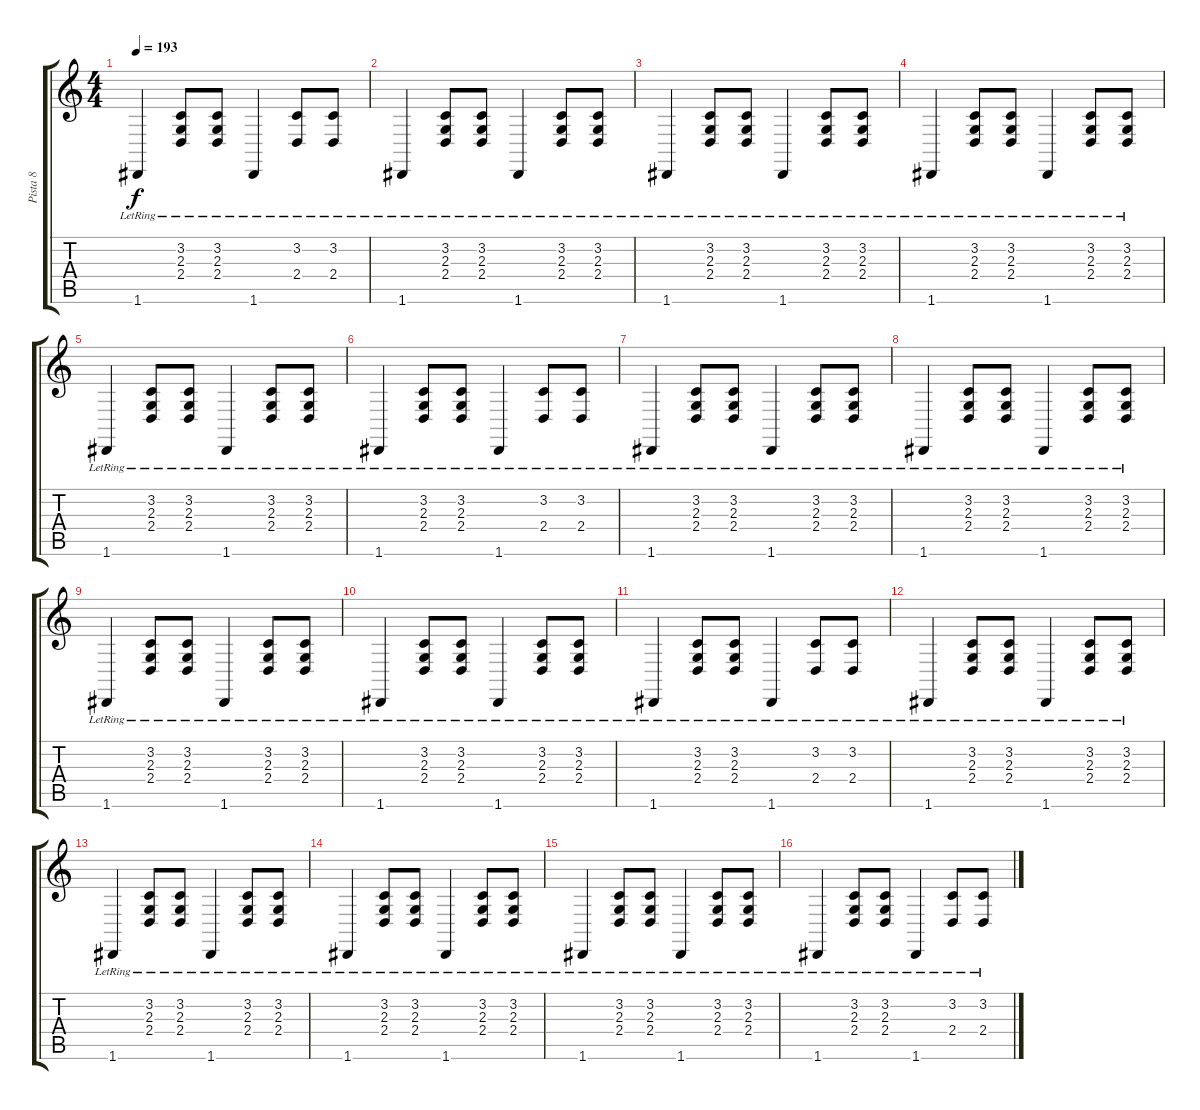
\track ("Pista 8" "Pista 8") {instrument melodictom}
\staff {score tabs}
\tuning (D4 A3 F3 C3 G2 D2) {hide}
\ts (4 4)
\tempo 193
\clef g2
\ks c
1.6{lr}.4{dy f} (3.2{lr} 2.3{lr} 2.4{lr}).8 (3.2{lr} 2.3{lr} 2.4{lr}).8 1.6{lr}.4 (3.2{lr} 2.4{lr}).8 (3.2{lr} 2.4{lr}).8 |
1.6{lr}.4 (3.2{lr} 2.3{lr} 2.4{lr}).8 (3.2{lr} 2.3{lr} 2.4{lr}).8 1.6{lr}.4 (3.2{lr} 2.3{lr} 2.4{lr}).8 (3.2{lr} 2.3{lr} 2.4{lr}).8 |
1.6{lr}.4 (3.2{lr} 2.3{lr} 2.4{lr}).8 (3.2{lr} 2.3{lr} 2.4{lr}).8 1.6{lr}.4 (3.2{lr} 2.3{lr} 2.4{lr}).8 (3.2{lr} 2.3{lr} 2.4{lr}).8 |
1.6{lr}.4 (3.2{lr} 2.3{lr} 2.4{lr}).8 (3.2{lr} 2.3{lr} 2.4{lr}).8 1.6{lr}.4 (3.2{lr} 2.3{lr} 2.4{lr}).8 (3.2{lr} 2.3{lr} 2.4{lr}).8 |
1.6{lr}.4 (3.2{lr} 2.3{lr} 2.4{lr}).8 (3.2{lr} 2.3{lr} 2.4{lr}).8 1.6{lr}.4 (3.2{lr} 2.3{lr} 2.4{lr}).8 (3.2{lr} 2.3{lr} 2.4{lr}).8 |
1.6{lr}.4 (3.2{lr} 2.3{lr} 2.4{lr}).8 (3.2{lr} 2.3{lr} 2.4{lr}).8 1.6{lr}.4 (3.2{lr} 2.4{lr}).8 (3.2{lr} 2.4{lr}).8 |
1.6{lr}.4 (3.2{lr} 2.3{lr} 2.4{lr}).8 (3.2{lr} 2.3{lr} 2.4{lr}).8 1.6{lr}.4 (3.2{lr} 2.3{lr} 2.4{lr}).8 (3.2{lr} 2.3{lr} 2.4{lr}).8 |
1.6{lr}.4 (3.2{lr} 2.3{lr} 2.4{lr}).8 (3.2{lr} 2.3{lr} 2.4{lr}).8 1.6{lr}.4 (3.2{lr} 2.3{lr} 2.4{lr}).8 (3.2{lr} 2.3{lr} 2.4{lr}).8 |
1.6{lr}.4 (3.2{lr} 2.3{lr} 2.4{lr}).8 (3.2{lr} 2.3{lr} 2.4{lr}).8 1.6{lr}.4 (3.2{lr} 2.3{lr} 2.4{lr}).8 (3.2{lr} 2.3{lr} 2.4{lr}).8 |
1.6{lr}.4 (3.2{lr} 2.3{lr} 2.4{lr}).8 (3.2{lr} 2.3{lr} 2.4{lr}).8 1.6{lr}.4 (3.2{lr} 2.3{lr} 2.4{lr}).8 (3.2{lr} 2.3{lr} 2.4{lr}).8 |
1.6{lr}.4 (3.2{lr} 2.3{lr} 2.4{lr}).8 (3.2{lr} 2.3{lr} 2.4{lr}).8 1.6{lr}.4 (3.2{lr} 2.4{lr}).8 (3.2{lr} 2.4{lr}).8 |
1.6{lr}.4 (3.2{lr} 2.3{lr} 2.4{lr}).8 (3.2{lr} 2.3{lr} 2.4{lr}).8 1.6{lr}.4 (3.2{lr} 2.3{lr} 2.4{lr}).8 (3.2{lr} 2.3{lr} 2.4{lr}).8 |
1.6{lr}.4 (3.2{lr} 2.3{lr} 2.4{lr}).8 (3.2{lr} 2.3{lr} 2.4{lr}).8 1.6{lr}.4 (3.2{lr} 2.3{lr} 2.4{lr}).8 (3.2{lr} 2.3{lr} 2.4{lr}).8 |
1.6{lr}.4 (3.2{lr} 2.3{lr} 2.4{lr}).8 (3.2{lr} 2.3{lr} 2.4{lr}).8 1.6{lr}.4 (3.2{lr} 2.3{lr} 2.4{lr}).8 (3.2{lr} 2.3{lr} 2.4{lr}).8 |
1.6{lr}.4 (3.2{lr} 2.3{lr} 2.4{lr}).8 (3.2{lr} 2.3{lr} 2.4{lr}).8 1.6{lr}.4 (3.2{lr} 2.3{lr} 2.4{lr}).8 (3.2{lr} 2.3{lr} 2.4{lr}).8 |
1.6{lr}.4 (3.2{lr} 2.3{lr} 2.4{lr}).8 (3.2{lr} 2.3{lr} 2.4{lr}).8 1.6{lr}.4 (3.2{lr} 2.4{lr}).8 (3.2{lr} 2.4{lr}).8
